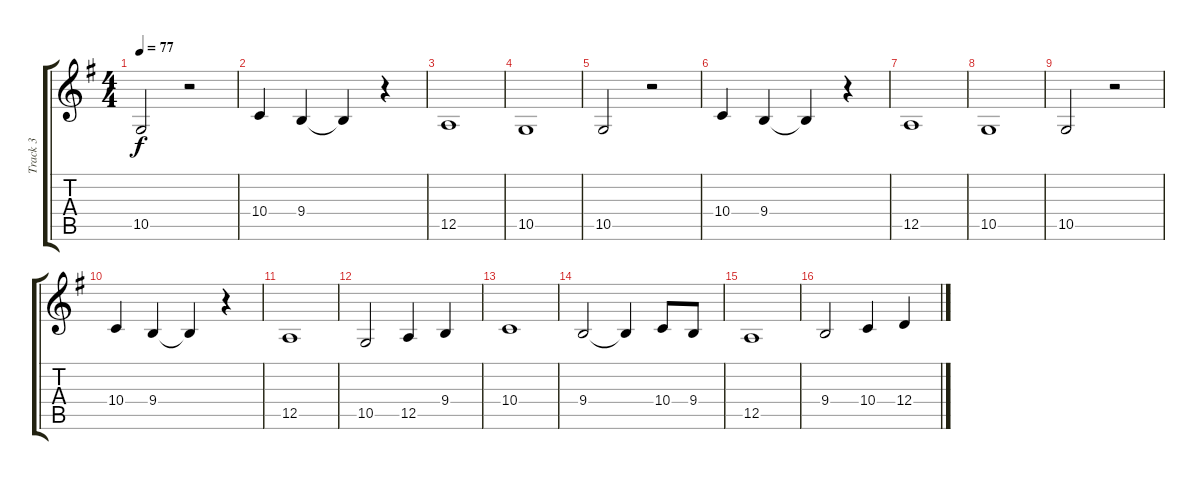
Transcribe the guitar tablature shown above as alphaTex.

\track ("Track 3" "Track 3") {instrument stringensemble2}
\staff {score tabs}
\tuning (E4 B3 G3 D3 A2 E2) {hide}
\ts (4 4)
\tempo 77
\clef g2
\ks g
10.5.2{dy f volume 7} r.2 |
10.4.4 9.4.4 9.4{t}.4 r.4 |
12.5.1 |
10.5.1 |
10.5.2{volume 7} r.2 |
10.4.4 9.4.4 9.4{t}.4 r.4 |
12.5.1 |
10.5.1 |
10.5.2{volume 7} r.2 |
10.4.4 9.4.4 9.4{t}.4 r.4 |
12.5.1 |
10.5.2 12.5.4 9.4.4 |
10.4.1{volume 11} |
9.4.2 9.4{t}.4 10.4.8 9.4.8 |
12.5.1 |
9.4.2 10.4.4 12.4.4
